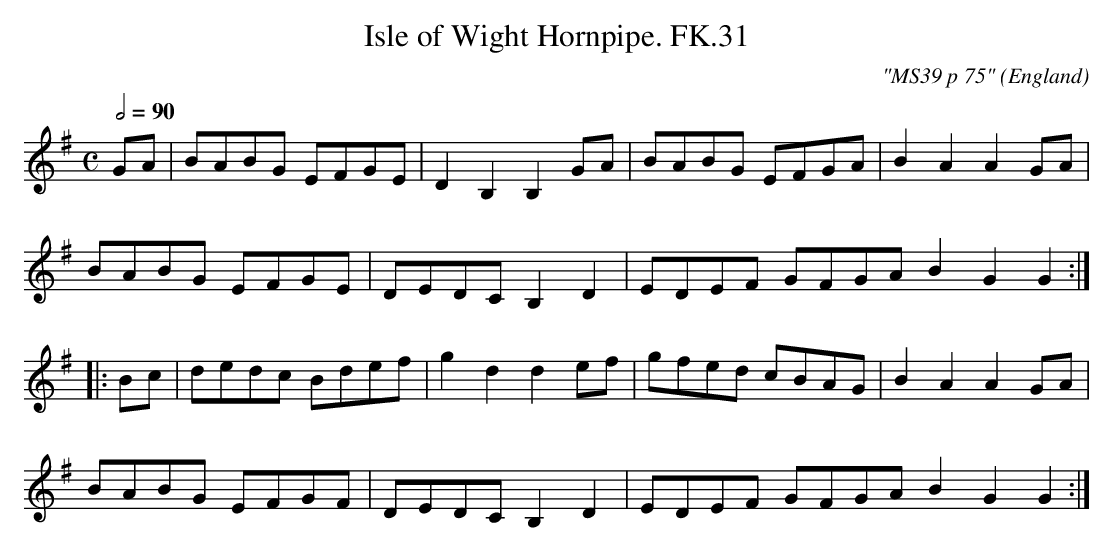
X:1
T:Isle of Wight Hornpipe. FK.31
C:"MS39 p 75"
L:1/8
M:C
O:England
Q:1/2=90
K:G
GA | BABG EFGE | D2 B,2 B,2 GA | BABG EFGA | B2 A2 A2 GA |!
BABG EFGE | DEDC B,2 D2 | EDEF GFGA B2 G2 G2 :|!
|:Bc | dedc Bdef | g2 d2 d2 ef | gfed cBAG | B2 A2 A2 GA |!
BABG EFGF | DEDC B,2 D2 | EDEF GFGA B2 G2 G2 :|
